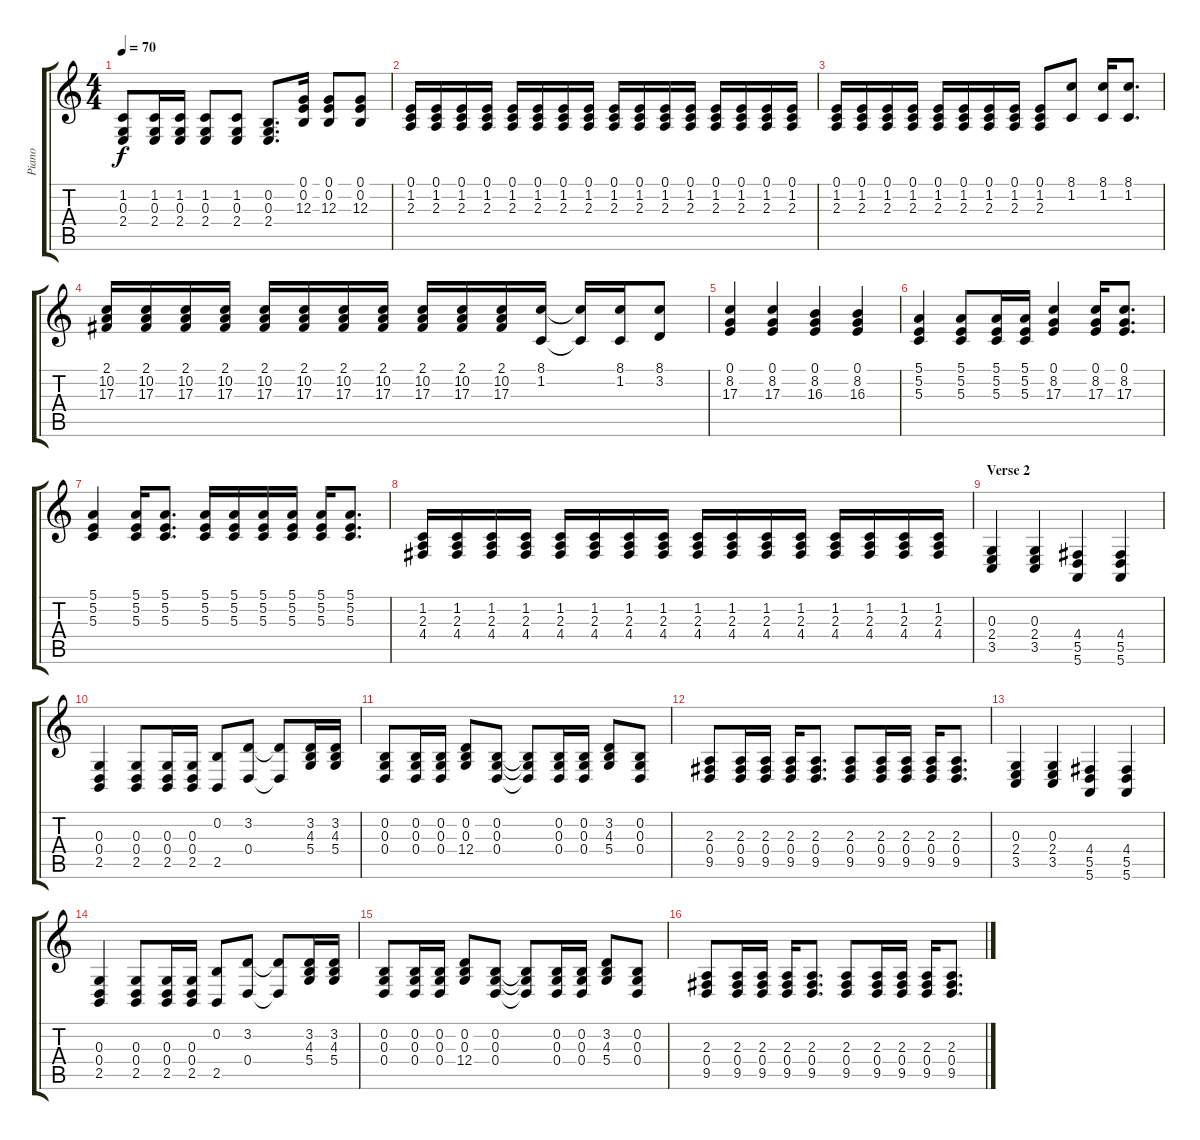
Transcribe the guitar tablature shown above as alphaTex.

\track ("Piano" "Piano") {instrument brightacousticpiano}
\staff {score tabs}
\tuning (E4 B3 G3 D3 A2 E2) {hide}
\ts (4 4)
\tempo 70
\clef g2
\ks c
(1.2 0.3 2.4).8{dy f} (1.2 0.3 2.4).16 (1.2 0.3 2.4).16 (1.2 0.3 2.4).8 (1.2 0.3 2.4).8 (0.2 0.3 2.4).8{d} (0.1 0.2 12.3).16 (0.1 0.2 12.3).8 (0.1 0.2 12.3).8 |
(0.1 1.2 2.3).16 (0.1 1.2 2.3).16 (0.1 1.2 2.3).16 (0.1 1.2 2.3).16 (0.1 1.2 2.3).16 (0.1 1.2 2.3).16 (0.1 1.2 2.3).16 (0.1 1.2 2.3).16 (0.1 1.2 2.3).16 (0.1 1.2 2.3).16 (0.1 1.2 2.3).16 (0.1 1.2 2.3).16 (0.1 1.2 2.3).16 (0.1 1.2 2.3).16 (0.1 1.2 2.3).16 (0.1 1.2 2.3).16 |
(0.1 1.2 2.3).16 (0.1 1.2 2.3).16 (0.1 1.2 2.3).16 (0.1 1.2 2.3).16 (0.1 1.2 2.3).16 (0.1 1.2 2.3).16 (0.1 1.2 2.3).16 (0.1 1.2 2.3).16 (0.1 1.2 2.3).8 (8.1 1.2).8 (8.1 1.2).16 (8.1 1.2).8{d} |
(2.1 10.2 17.3).16 (2.1 10.2 17.3).16 (2.1 10.2 17.3).16 (2.1 10.2 17.3).16 (2.1 10.2 17.3).16 (2.1 10.2 17.3).16 (2.1 10.2 17.3).16 (2.1 10.2 17.3).16 (2.1 10.2 17.3).16 (2.1 10.2 17.3).16 (2.1 10.2 17.3).16 (8.1 1.2).16 (8.1{t} 1.2{t}).16 (8.1 1.2).16 (8.1 3.2).8 |
(0.1 8.2 17.3).4 (0.1 8.2 17.3).4 (0.1 8.2 16.3).4 (0.1 8.2 16.3).4 |
(5.1 5.2 5.3).4 (5.1 5.2 5.3).8 (5.1 5.2 5.3).16 (5.1 5.2 5.3).16 (0.1 8.2 17.3).4 (0.1 8.2 17.3).16 (0.1 8.2 17.3).8{d} |
(5.1 5.2 5.3).4 (5.1 5.2 5.3).16 (5.1 5.2 5.3).8{d} (5.1 5.2 5.3).16 (5.1 5.2 5.3).16 (5.1 5.2 5.3).16 (5.1 5.2 5.3).16 (5.1 5.2 5.3).16 (5.1 5.2 5.3).8{d} |
(1.2 2.3 4.4).16 (1.2 2.3 4.4).16 (1.2 2.3 4.4).16 (1.2 2.3 4.4).16 (1.2 2.3 4.4).16 (1.2 2.3 4.4).16 (1.2 2.3 4.4).16 (1.2 2.3 4.4).16 (1.2 2.3 4.4).16 (1.2 2.3 4.4).16 (1.2 2.3 4.4).16 (1.2 2.3 4.4).16 (1.2 2.3 4.4).16 (1.2 2.3 4.4).16 (1.2 2.3 4.4).16 (1.2 2.3 4.4).16 |
\section ("" "Verse 2")
(0.3 2.4 3.5).4 (0.3 2.4 3.5).4 (4.4 5.5 5.6).4 (4.4 5.5 5.6).4 |
(0.3 0.4 2.5).4 (0.3 0.4 2.5).8 (0.3 0.4 2.5).16 (0.3 0.4 2.5).16 (0.2 2.5).8 (3.2 0.4).8 (3.2{t} 0.4{t}).8 (3.2 4.3 5.4).16 (3.2 4.3 5.4).16 |
(0.2 0.3 0.4).8 (0.2 0.3 0.4).16 (0.2 0.3 0.4).16 (0.2 0.3 12.4).8 (0.2 0.3 0.4).8 (0.2{t} 0.3{t} 0.4{t}).8 (0.2 0.3 0.4).16 (0.2 0.3 0.4).16 (3.2 4.3 5.4).8 (0.2 0.3 0.4).8 |
(2.3 0.4 9.5).8 (2.3 0.4 9.5).16 (2.3 0.4 9.5).16 (2.3 0.4 9.5).16 (2.3 0.4 9.5).8{d} (2.3 0.4 9.5).8 (2.3 0.4 9.5).16 (2.3 0.4 9.5).16 (2.3 0.4 9.5).16 (2.3 0.4 9.5).8{d} |
(0.3 2.4 3.5).4 (0.3 2.4 3.5).4 (4.4 5.5 5.6).4 (4.4 5.5 5.6).4 |
(0.3 0.4 2.5).4 (0.3 0.4 2.5).8 (0.3 0.4 2.5).16 (0.3 0.4 2.5).16 (0.2 2.5).8 (3.2 0.4).8 (3.2{t} 0.4{t}).8 (3.2 4.3 5.4).16 (3.2 4.3 5.4).16 |
(0.2 0.3 0.4).8 (0.2 0.3 0.4).16 (0.2 0.3 0.4).16 (0.2 0.3 12.4).8 (0.2 0.3 0.4).8 (0.2{t} 0.3{t} 0.4{t}).8 (0.2 0.3 0.4).16 (0.2 0.3 0.4).16 (3.2 4.3 5.4).8 (0.2 0.3 0.4).8 |
(2.3 0.4 9.5).8 (2.3 0.4 9.5).16 (2.3 0.4 9.5).16 (2.3 0.4 9.5).16 (2.3 0.4 9.5).8{d} (2.3 0.4 9.5).8 (2.3 0.4 9.5).16 (2.3 0.4 9.5).16 (2.3 0.4 9.5).16 (2.3 0.4 9.5).8{d}
